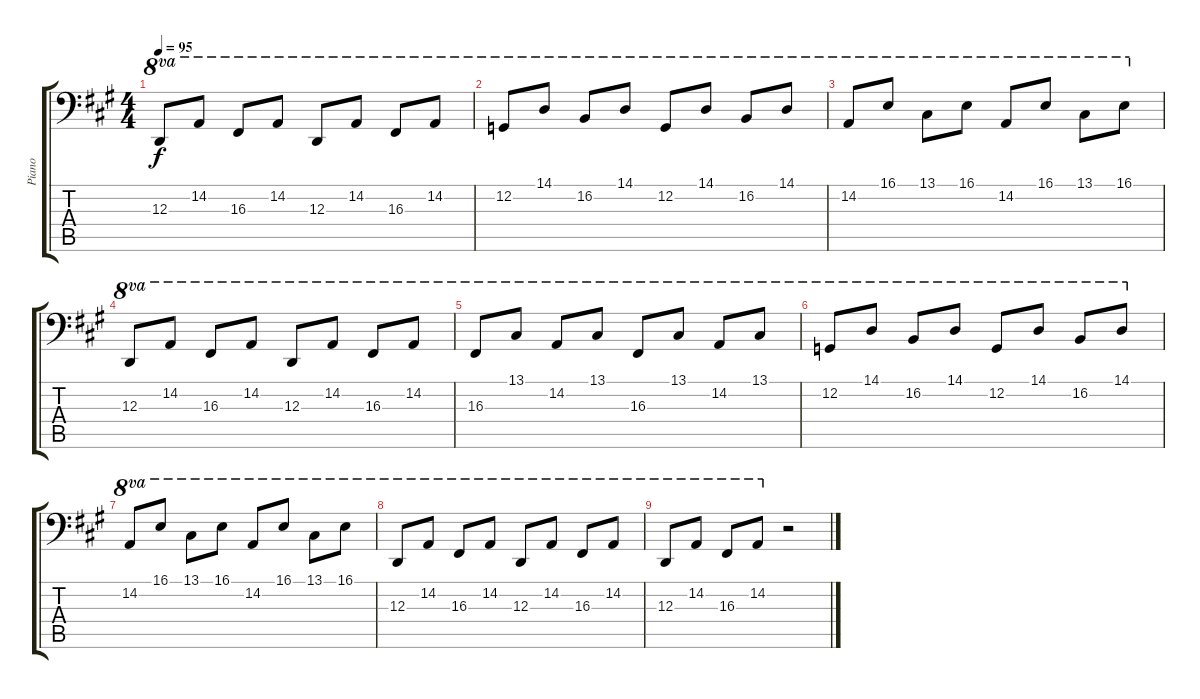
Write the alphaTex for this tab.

\track ("Piano" "Piano") {instrument acousticgrandpiano}
\staff {score tabs}
\tuning (C3 G2 D2 A1 E1 B0) {hide}
\ts (4 4)
\tempo 95
\clef f4
\ks a
12.3.8{ot 8va dy f} 14.2.8{ot 8va} 16.3.8{ot 8va} 14.2.8{ot 8va} 12.3.8{ot 8va} 14.2.8{ot 8va} 16.3.8{ot 8va} 14.2.8{ot 8va} |
12.2.8{ot 8va} 14.1.8{ot 8va} 16.2.8{ot 8va} 14.1.8{ot 8va} 12.2.8{ot 8va} 14.1.8{ot 8va} 16.2.8{ot 8va} 14.1.8{ot 8va} |
14.2.8{ot 8va} 16.1.8{ot 8va} 13.1.8{ot 8va} 16.1.8{ot 8va} 14.2.8{ot 8va} 16.1.8{ot 8va} 13.1.8{ot 8va} 16.1.8{ot 8va} |
12.3.8{ot 8va} 14.2.8{ot 8va} 16.3.8{ot 8va} 14.2.8{ot 8va} 12.3.8{ot 8va} 14.2.8{ot 8va} 16.3.8{ot 8va} 14.2.8{ot 8va} |
16.3.8{ot 8va} 13.1.8{ot 8va} 14.2.8{ot 8va} 13.1.8{ot 8va} 16.3.8{ot 8va} 13.1.8{ot 8va} 14.2.8{ot 8va} 13.1.8{ot 8va} |
12.2.8{ot 8va} 14.1.8{ot 8va} 16.2.8{ot 8va} 14.1.8{ot 8va} 12.2.8{ot 8va} 14.1.8{ot 8va} 16.2.8{ot 8va} 14.1.8{ot 8va} |
14.2.8{ot 8va} 16.1.8{ot 8va} 13.1.8{ot 8va} 16.1.8{ot 8va} 14.2.8{ot 8va} 16.1.8{ot 8va} 13.1.8{ot 8va} 16.1.8{ot 8va} |
12.3.8{ot 8va} 14.2.8{ot 8va} 16.3.8{ot 8va} 14.2.8{ot 8va} 12.3.8{ot 8va} 14.2.8{ot 8va} 16.3.8{ot 8va} 14.2.8{ot 8va} |
12.3.8{ot 8va volume 0} 14.2.8{ot 8va} 16.3.8{ot 8va} 14.2.8{ot 8va} r.2
